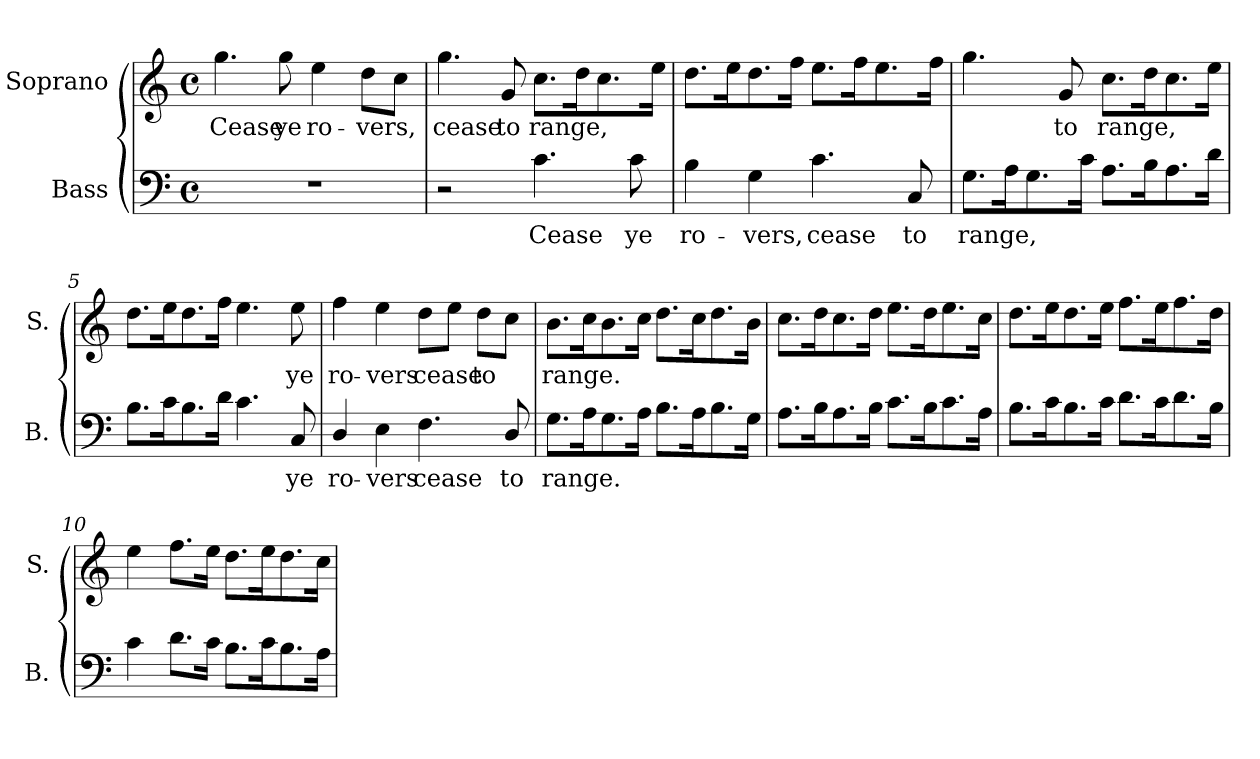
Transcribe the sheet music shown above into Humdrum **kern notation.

**kern	**text	**kern	**text
*part2	*part2	*part1	*part1
*staff2	*staff2	*staff1	*staff1
*I"Bass	*	*I"Soprano	*
*I'B.	*	*I'S.	*
!!LO:PB:g=z
*clefF4	*	*clefG2	*
*k[]	*	*k[]	*
*C:	*	*C:	*
*M4/4	*	*M4/4	*
*met(c)	*	*met(c)	*
=1	=1	=1	=1
!	!	!	!LO:LY:b:color=#000000
1r	.	4.ggi\	Cease
!	!	!	!LO:LY:b:color=#000000
.	.	8ggi\	ye
!	!	!	!LO:LY:b:color=#000000
.	.	4eei\	ro-
!	!	!	!LO:LY:b:color=#000000
.	.	8ddi\L	-vers,
.	.	8cci\J	.
=2	=2	=2	=2
!	!	!	!LO:LY:b:color=#000000
2r	.	4.ggi\	cease
!	!	!	!LO:LY:b:color=#000000
.	.	8gi/	to
!	!LO:LY:b:color=#000000	!	!
!	!	!	!LO:LY:b:color=#000000
4.ci\	Cease	8.cci\L	range,
.	.	16ddi\k	.
.	.	8.cci\	.
!	!LO:LY:b:color=#000000	!	!
8ci\	ye	.	.
.	.	16eei\Jk	.
=3	=3	=3	=3
!	!LO:LY:b:color=#000000	!	!
4Bi\	ro-	8.ddi\L	.
.	.	16eei\k	.
!	!LO:LY:b:color=#000000	!	!
4Gi\	-vers,	8.ddi\	.
.	.	16ffi\Jk	.
!	!LO:LY:b:color=#000000	!	!
4.ci\	cease	8.eei\L	.
.	.	16ffi\k	.
.	.	8.eei\	.
!	!LO:LY:b:color=#000000	!	!
8Ci/	to	.	.
.	.	16ffi\Jk	.
=4	=4	=4	=4
!	!LO:LY:b:color=#000000	!	!
8.Gi\L	range,	4.ggi\	.
16Ai\k	.	.	.
8.Gi\	.	.	.
!	!	!	!LO:LY:b:color=#000000
.	.	8gi/	to
16ci\Jk	.	.	.
!	!	!	!LO:LY:b:color=#000000
8.Ai\L	.	8.cci\L	range,
16Bi\k	.	16ddi\k	.
8.Ai\	.	8.cci\	.
16di\Jk	.	16eei\Jk	.
=5	=5	=5	=5
8.Bi\L	.	8.ddi\L	.
16ci\k	.	16eei\k	.
8.Bi\	.	8.ddi\	.
16di\Jk	.	16ffi\Jk	.
4.ci\	.	4.eei\	.
!	!LO:LY:b:color=#000000	!	!
!	!	!	!LO:LY:b:color=#000000
8Ci/	ye	8eei\	ye
!!LO:LB:g=z
=6	=6	=6	=6
!	!LO:LY:b:color=#000000	!	!
!	!	!	!LO:LY:b:color=#000000
4Di/	ro-	4ffi\	ro-
!	!LO:LY:b:color=#000000	!	!
!	!	!	!LO:LY:b:color=#000000
4Ei\	-vers	4eei\	-vers
!	!LO:LY:b:color=#000000	!	!
!	!	!	!LO:LY:b:color=#000000
4.Fi\	cease	8ddi\L	cease
.	.	8eei\J	.
!	!	!	!LO:LY:b:color=#000000
.	.	8ddi\L	to
!	!LO:LY:b:color=#000000	!	!
8Di/	to	8cci\J	.
=7	=7	=7	=7
!	!LO:LY:b:color=#000000	!	!
!	!	!	!LO:LY:b:color=#000000
8.Gi\L	range.	8.bi\L	range.
16Ai\k	.	16cci\k	.
8.Gi\	.	8.bi\	.
16Ai\Jk	.	16cci\Jk	.
8.Bi\L	.	8.ddi\L	.
16Ai\k	.	16cci\k	.
8.Bi\	.	8.ddi\	.
16Gi\Jk	.	16bi\Jk	.
=8	=8	=8	=8
8.Ai\L	.	8.cci\L	.
16Bi\k	.	16ddi\k	.
8.Ai\	.	8.cci\	.
16Bi\Jk	.	16ddi\Jk	.
8.ci\L	.	8.eei\L	.
16Bi\k	.	16ddi\k	.
8.ci\	.	8.eei\	.
16Ai\Jk	.	16cci\Jk	.
=9	=9	=9	=9
8.Bi\L	.	8.ddi\L	.
16ci\k	.	16eei\k	.
8.Bi\	.	8.ddi\	.
16ci\Jk	.	16eei\Jk	.
8.di\L	.	8.ffi\L	.
16ci\k	.	16eei\k	.
8.di\	.	8.ffi\	.
16Bi\Jk	.	16ddi\Jk	.
!!LO:LB:g=z
=10	=10	=10	=10
4ci\	.	4eei\	.
8.di\L	.	8.ffi\L	.
16ci\Jk	.	16eei\Jk	.
8.Bi\L	.	8.ddi\L	.
16ci\k	.	16eei\k	.
8.Bi\	.	8.ddi\	.
16Ai\Jk	.	16cci\Jk	.
=	=	=	=
*-	*-	*-	*-
